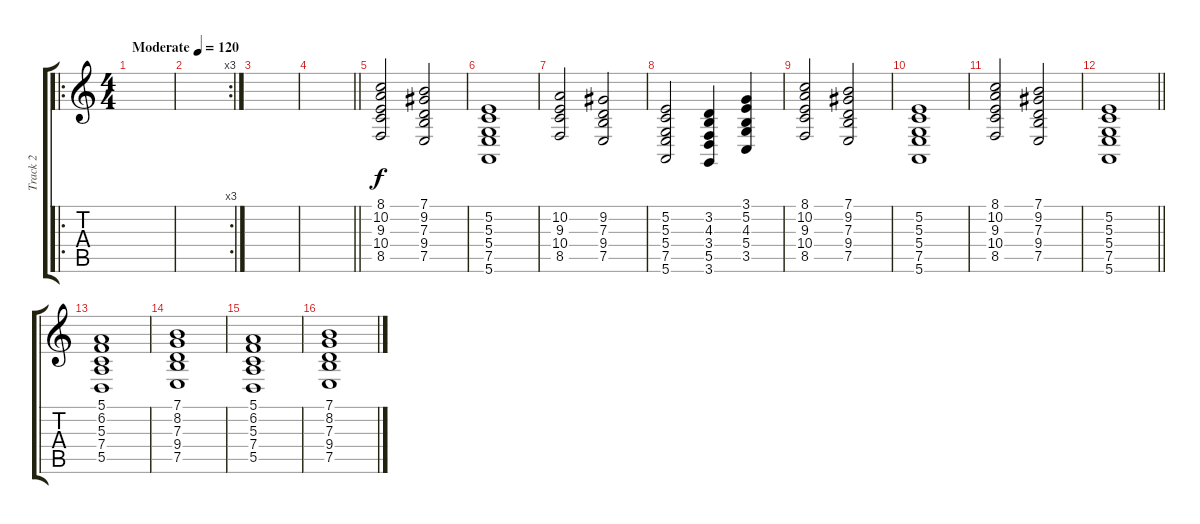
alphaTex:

\track ("Track 2" "Track 2") {instrument brightacousticpiano}
\staff {score tabs}
\tuning (E4 B3 G3 D3 A2 E2) {hide}
\ro
\ts (4 4)
\tempo (120 "Moderate")
\clef g2
\ks c
|
\rc 3
|
|
\barLineRight lightlight
|
(8.1 10.2 9.3 10.4 8.5).2 (7.1 9.2 7.3 9.4 7.5).2 |
(5.2 5.3 5.4 7.5 5.6).1 |
(10.2 9.3 10.4 8.5).2 (9.2 7.3 9.4 7.5).2 |
(5.2 5.3 5.4 7.5 5.6).2 (3.2 4.3 3.4 5.5 3.6).4 (3.1 5.2 4.3 5.4 3.5).4 |
(8.1 10.2 9.3 10.4 8.5).2 (7.1 9.2 7.3 9.4 7.5).2 |
(5.2 5.3 5.4 7.5 5.6).1 |
(8.1 10.2 9.3 10.4 8.5).2 (7.1 9.2 7.3 9.4 7.5).2 |
\barLineRight lightlight
(5.2 5.3 5.4 7.5 5.6).1 |
(5.1 6.2 5.3 7.4 5.5).1 |
(7.1 8.2 7.3 9.4 7.5).1 |
(5.1 6.2 5.3 7.4 5.5).1 |
(7.1 8.2 7.3 9.4 7.5).1
